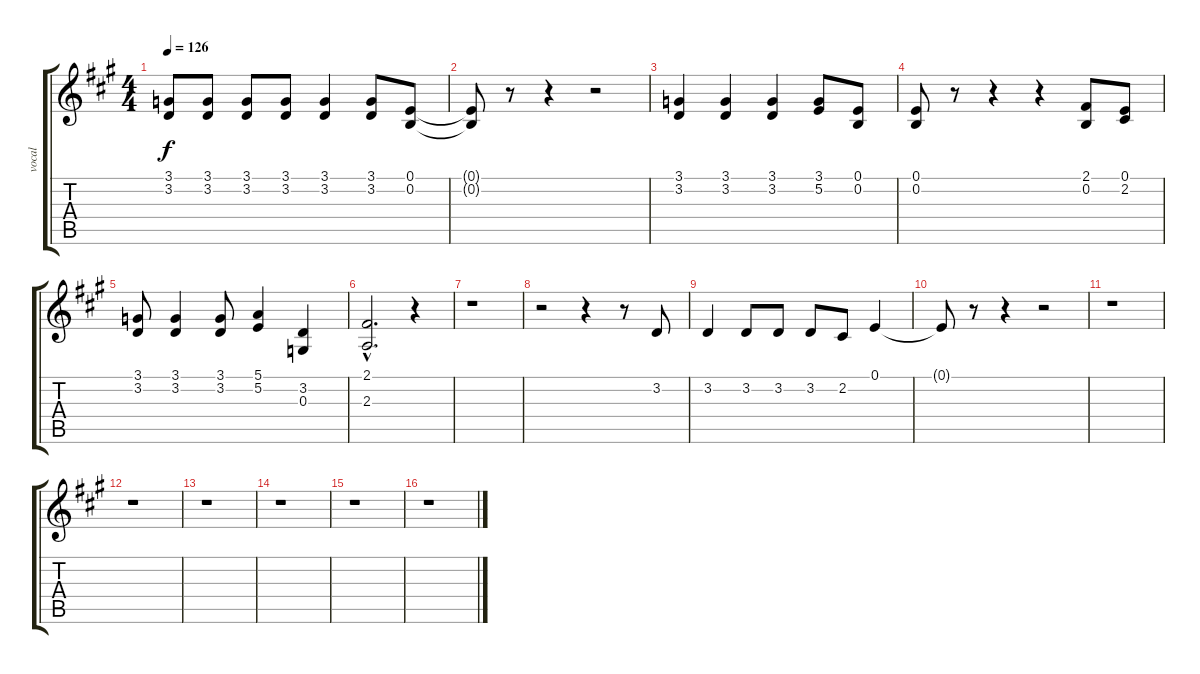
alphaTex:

\track ("vocal" "vocal") {instrument sopranosax}
\staff {score tabs}
\tuning (E4 B3 G3 D3 A2 E2) {hide}
\ts (4 4)
\tempo 126
\clef g2
\ks a
(3.1 3.2).8{dy f} (3.1 3.2).8 (3.1 3.2).8 (3.1 3.2).8 (3.1 3.2).4 (3.1 3.2).8 (0.1 0.2).8 |
(0.1{t} 0.2{t}).8 r.8 r.4 r.2 |
(3.1 3.2).4 (3.1 3.2).4 (3.1 3.2).4 (3.1 5.2).8 (0.1 0.2).8 |
(0.1 0.2).8 r.8 r.4 r.4 (2.1 0.2).8 (0.1 2.2).8 |
(3.1 3.2).8 (3.1 3.2).4 (3.1 3.2).8 (5.1 5.2).4 (3.2 0.3).4 |
(2.1{hac} 2.3{hac}).2{d} r.4 |
r.1 |
r.2 r.4 r.8 3.2.8 |
3.2.4 3.2.8 3.2.8 3.2.8 2.2.8 0.1.4 |
0.1{t}.8 r.8 r.4 r.2 |
r.1 |
r.1 |
r.1 |
r.1 |
r.1 |
r.1
